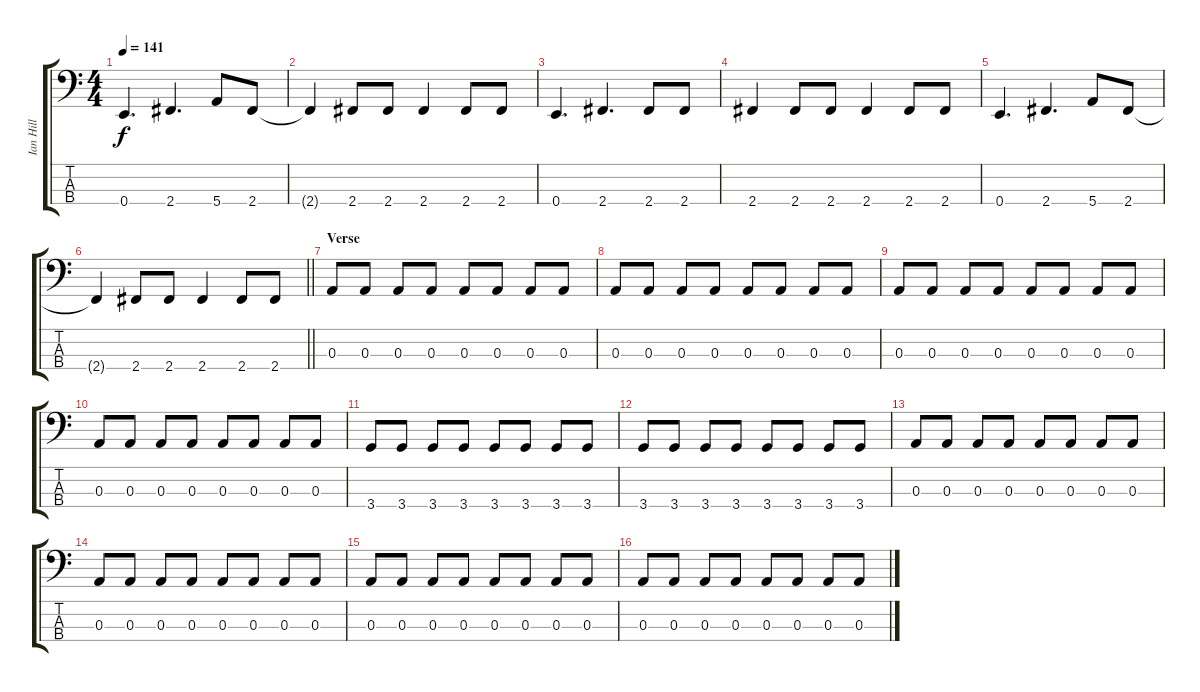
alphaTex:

\track ("Ian Hill" "Ian Hill") {instrument electricbasspick}
\staff {score tabs}
\tuning (G2 D2 A1 E1) {hide}
\ts (4 4)
\tempo 141
\clef f4
\ks c
0.4.4{d dy f} 2.4.4{d} 5.4.8 2.4.8 |
2.4{t}.4 2.4.8 2.4.8 2.4.4 2.4.8 2.4.8 |
0.4.4{d} 2.4.4{d} 2.4.8 2.4.8 |
2.4.4 2.4.8 2.4.8 2.4.4 2.4.8 2.4.8 |
0.4.4{d} 2.4.4{d} 5.4.8 2.4.8 |
\barLineRight lightlight
2.4{t}.4 2.4.8 2.4.8 2.4.4 2.4.8 2.4.8 |
\section ("" "Verse")
0.3.8 0.3.8 0.3.8 0.3.8 0.3.8 0.3.8 0.3.8 0.3.8 |
0.3.8 0.3.8 0.3.8 0.3.8 0.3.8 0.3.8 0.3.8 0.3.8 |
0.3.8 0.3.8 0.3.8 0.3.8 0.3.8 0.3.8 0.3.8 0.3.8 |
0.3.8 0.3.8 0.3.8 0.3.8 0.3.8 0.3.8 0.3.8 0.3.8 |
3.4.8 3.4.8 3.4.8 3.4.8 3.4.8 3.4.8 3.4.8 3.4.8 |
3.4.8 3.4.8 3.4.8 3.4.8 3.4.8 3.4.8 3.4.8 3.4.8 |
0.3.8 0.3.8 0.3.8 0.3.8 0.3.8 0.3.8 0.3.8 0.3.8 |
0.3.8 0.3.8 0.3.8 0.3.8 0.3.8 0.3.8 0.3.8 0.3.8 |
0.3.8 0.3.8 0.3.8 0.3.8 0.3.8 0.3.8 0.3.8 0.3.8 |
0.3.8 0.3.8 0.3.8 0.3.8 0.3.8 0.3.8 0.3.8 0.3.8
